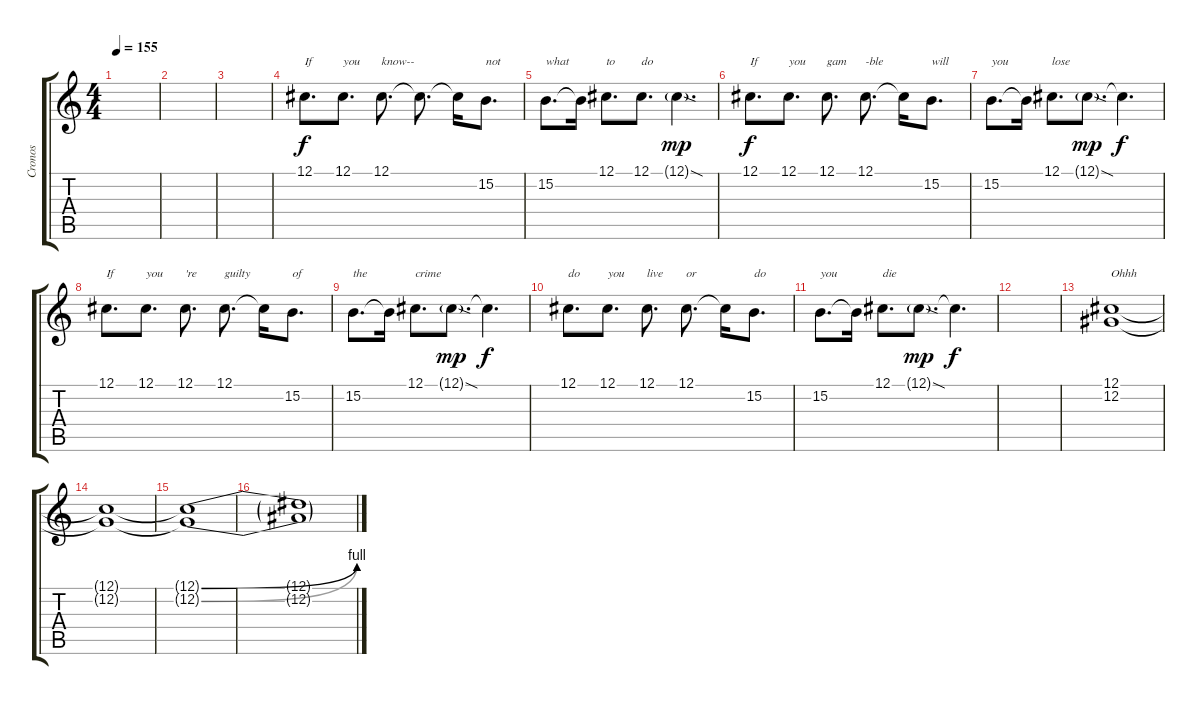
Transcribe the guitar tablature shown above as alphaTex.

\track ("Cronos" "Cronos") {instrument lead6voice}
\staff {score tabs}
\tuning (Db4 Ab3 E3 B2 Gb2 Db2) {hide}
\ts (4 4)
\tempo 155
\clef g2
\ks c
|
|
|
12.1.8{d txt "If"} 12.1.8{d txt "you "} 12.1.8{d txt "know--"} 12.1{t}.8{d} 12.1{t}.16 15.2.8{d txt "not"} |
15.2.8{d txt "what"} 15.2{t}.16 12.1.8{d txt "to"} 12.1.8{d txt "do"} 12.1{sod g}.4{d dy mp} |
12.1.8{d txt "If" dy f} 12.1.8{d txt "you "} 12.1.8{d txt "gam"} 12.1.8{d txt "-ble"} 12.1{t}.16 15.2.8{d txt "will"} |
15.2.8{d txt "you"} 15.2{t}.16 12.1.8{d txt "lose"} 12.1{sod g}.8{d dy mp} 12.1{t}.4{d dy f} |
12.1.8{d txt "If"} 12.1.8{d txt "you "} 12.1.8{d txt "'re"} 12.1.8{d txt "guilty"} 12.1{t}.16 15.2.8{d txt "of"} |
15.2.8{d txt "the "} 15.2{t}.16 12.1.8{d txt "crime"} 12.1{sod g}.8{d dy mp} 12.1{t}.4{d dy f} |
12.1.8{d txt "do "} 12.1.8{d txt "you "} 12.1.8{d txt "live"} 12.1.8{d txt "or"} 12.1{t}.16 15.2.8{d txt "do"} |
15.2.8{d txt "you"} 15.2{t}.16 12.1.8{d txt "die"} 12.1{sod g}.8{d dy mp} 12.1{t}.4{d dy f} |
|
(12.1 12.2).1{txt "Ohhh"} |
(12.1{t} 12.2{t}).1 |
(12.1{be (bend 0 0 60 4) t} 12.2{be (bend 0 0 60 4) t}).1 |
(12.1{t} 12.2{t}).1
